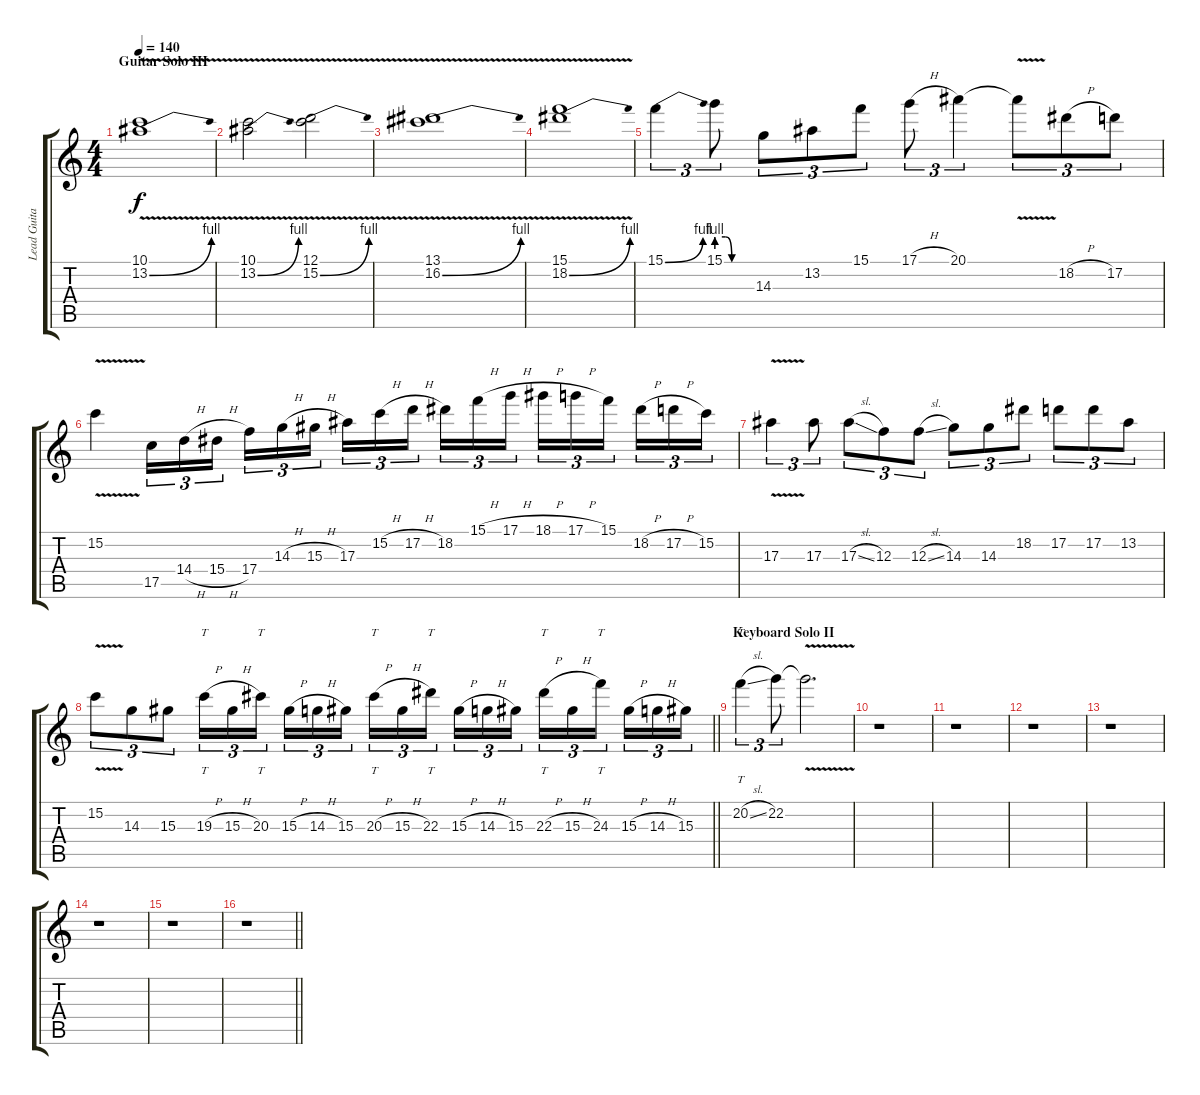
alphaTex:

\track ("Lead Guitar II" "Lead Guita") {instrument overdrivenguitar}
\staff {score tabs}
\tuning (D4 A3 F3 C3 G2 C2) {hide}
\ts (4 4)
\section ("" "Guitar Solo III")
\tempo 140
\clef g2
\ks c
(10.1 13.2{be (bend 0 0 60 4) v}).1{dy f volume 14 balance 8 instrument overdrivenguitar} |
(10.1 13.2{be (bend 0 0 60 4) v}).2{volume 14} (12.1 15.2{be (bend 0 0 60 4) v}).2 |
(13.1 16.2{be (bend 0 0 60 4) v}).1 |
(15.1 18.2{be (bend 0 0 60 4) v}).1 |
15.1{be (bend 0 0 60 4)}.4{tu (3 2) volume 15} 15.1{be (custom 0 4 15 4 26 0 60 0)}.8{tu (3 2)} 14.3.8{tu (3 2)} 13.2.8{tu (3 2)} 15.1.8{tu (3 2)} 17.1{h}.8{tu (3 2)} 20.1.4{tu (3 2)} 20.1{v t}.8{tu (3 2)} 18.2{h}.8{tu (3 2)} 17.2.8{tu (3 2)} |
15.2{v}.4 17.5.16{tu (3 2) volume 16} 14.4{h}.16{tu (3 2)} 15.4{h}.16{tu (3 2) beam splitsecondary} 17.4.16{tu (3 2)} 14.3{h}.16{tu (3 2)} 15.3{h}.16{tu (3 2)} 17.3.16{tu (3 2)} 15.2{h}.16{tu (3 2)} 17.2{h}.16{tu (3 2) beam splitsecondary} 18.2.16{tu (3 2)} 15.1{h}.16{tu (3 2)} 17.1{h}.16{tu (3 2)} 18.1{h}.16{tu (3 2)} 17.1{h}.16{tu (3 2)} 15.1.16{tu (3 2) beam splitsecondary} 18.2{h}.16{tu (3 2)} 17.2{h}.16{tu (3 2)} 15.2.16{tu (3 2)} |
17.3{v}.4{tu (3 2)} 17.3.8{tu (3 2)} 17.3{sl}.8{tu (3 2)} 12.3.8{tu (3 2)} 12.3{sl}.8{tu (3 2)} 14.3.8{tu (3 2)} 14.3.8{tu (3 2)} 18.2.8{tu (3 2)} 17.2.8{tu (3 2)} 17.2.8{tu (3 2)} 13.2.8{tu (3 2)} |
\barLineRight lightlight
15.2{v}.8{tu (3 2)} 14.3.8{tu (3 2)} 15.3.8{tu (3 2)} 19.3{h}.16{tt tu (3 2)} 15.3{h}.16{tu (3 2)} 20.3.16{tt tu (3 2) beam splitsecondary} 15.3{h}.16{tu (3 2)} 14.3{h}.16{tu (3 2)} 15.3.16{tu (3 2)} 20.3{h}.16{tt tu (3 2)} 15.3{h}.16{tu (3 2)} 22.3.16{tt tu (3 2) beam splitsecondary} 15.3{h}.16{tu (3 2)} 14.3{h}.16{tu (3 2)} 15.3.16{tu (3 2)} 22.3{h}.16{tt tu (3 2)} 15.3{h}.16{tu (3 2)} 24.3.16{tt tu (3 2) beam splitsecondary} 15.3{h}.16{tu (3 2)} 14.3{h}.16{tu (3 2)} 15.3.16{tu (3 2)} |
\section ("" "Keyboard Solo II")
20.2{sl}.4{tt tu (3 2)} 22.2.8{tu (3 2)} 22.2{v t}.2{d} |
r.1 |
r.1 |
r.1 |
r.1 |
r.1 |
r.1 |
\barLineRight lightlight
r.1
